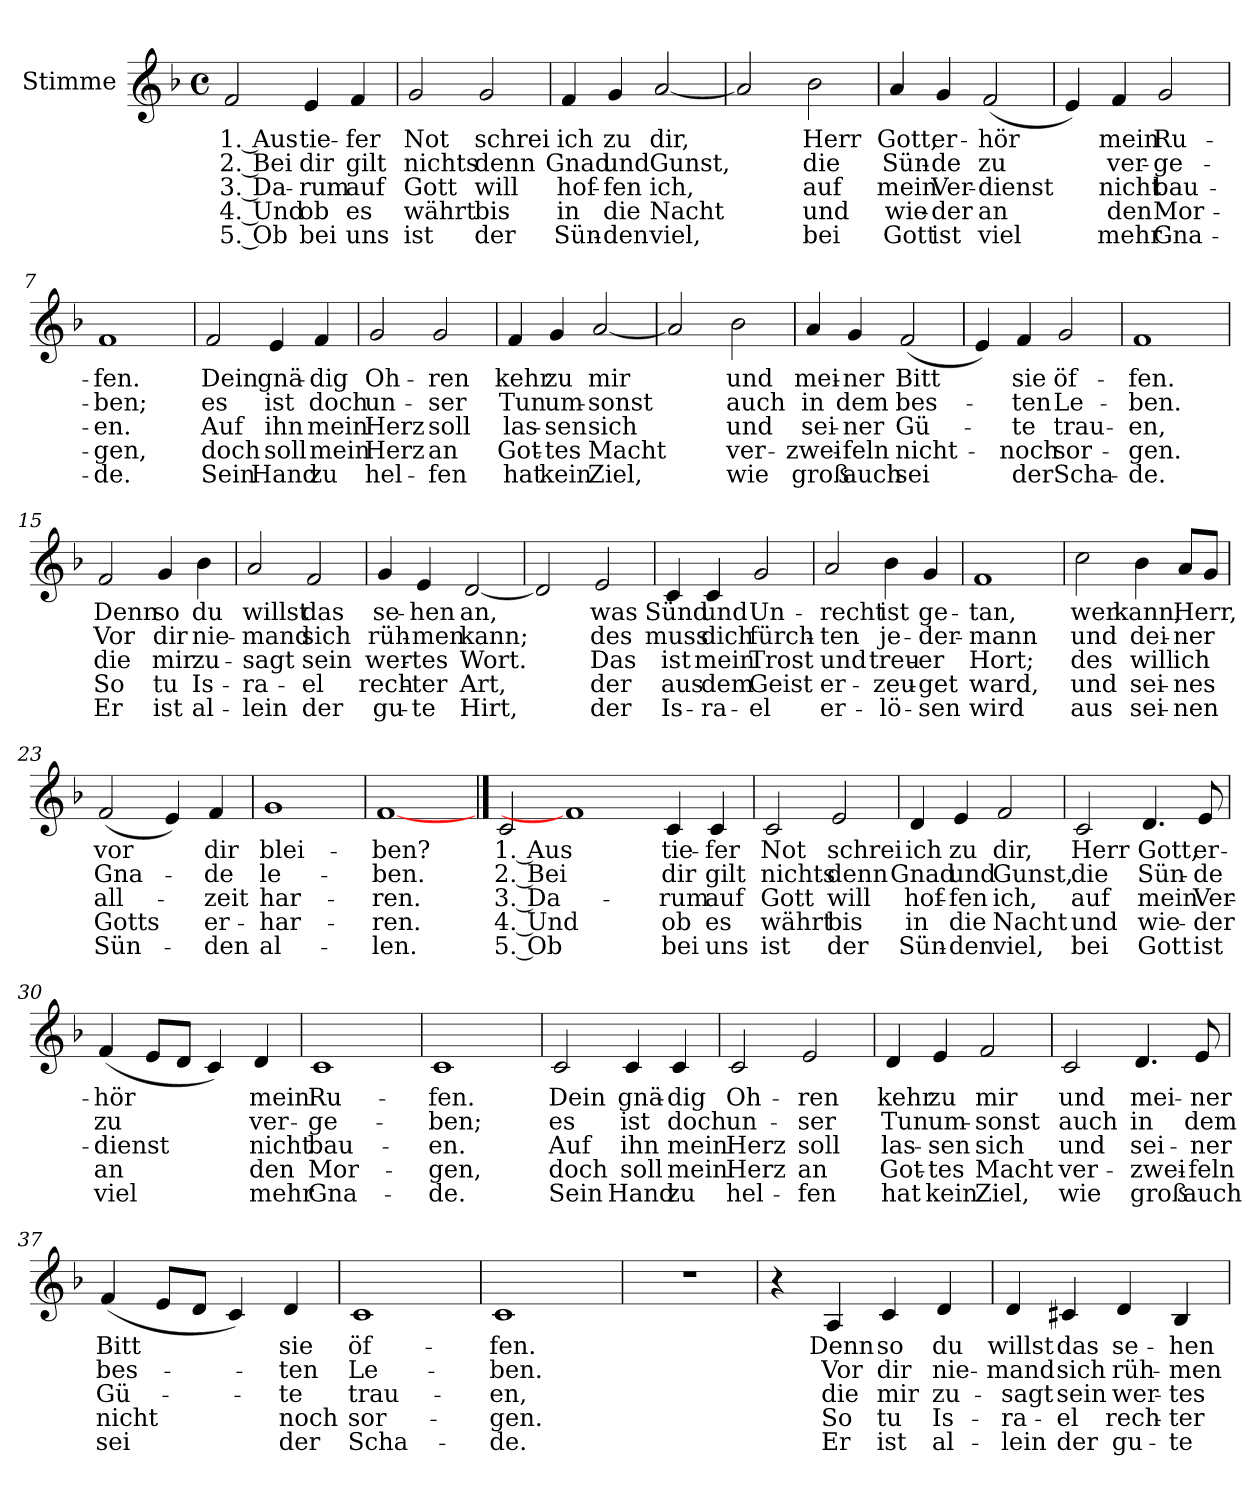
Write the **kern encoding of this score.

**kern	**text	**text	**text	**text	**text
*part1	*part1	*part1	*part1	*part1	*part1
*staff1	*staff1	*staff1	*staff1	*staff1	*staff1
*I"Stimme	*	*	*	*	*
*clefG2	*	*	*	*	*
*k[b-]	*	*	*	*	*
*M4/4	*	*	*	*	*
*met(c)	*	*	*	*	*
=1	=1	=1	=1	=1	=1
!	!LO:LY:b	!LO:LY:b	!LO:LY:b	!LO:LY:b	!LO:LY:b
2f/	1. Aus	2. Bei	3. Da-	4. Und	5. Ob
!	!LO:LY:b	!LO:LY:b	!LO:LY:b	!LO:LY:b	!LO:LY:b
4e/	tie-	dir	-rum	ob	bei
!	!LO:LY:b	!LO:LY:b	!LO:LY:b	!LO:LY:b	!LO:LY:b
4f/	-fer	gilt	auf	es	uns
=2	=2	=2	=2	=2	=2
!	!LO:LY:b	!LO:LY:b	!LO:LY:b	!LO:LY:b	!LO:LY:b
2g/	Not	nichts	Gott	währt	ist
!	!LO:LY:b	!LO:LY:b	!LO:LY:b	!LO:LY:b	!LO:LY:b
2g/	schrei	denn	will	bis	der
=3	=3	=3	=3	=3	=3
!	!LO:LY:b	!LO:LY:b	!LO:LY:b	!LO:LY:b	!LO:LY:b
4f/	ich	Gnad	hof-	in	Sün-
!	!LO:LY:b	!LO:LY:b	!LO:LY:b	!LO:LY:b	!LO:LY:b
4g/	zu	und	-fen	die	-den
!	!LO:LY:b	!LO:LY:b	!LO:LY:b	!LO:LY:b	!LO:LY:b
[2a/	dir,	Gunst,	ich,	Nacht	viel,
=4	=4	=4	=4	=4	=4
2a/]	.	.	.	.	.
!	!LO:LY:b	!LO:LY:b	!LO:LY:b	!LO:LY:b	!LO:LY:b
2b-\	Herr	die	auf	und	bei
!!LO:LB:g=z
=5	=5	=5	=5	=5	=5
!	!LO:LY:b	!LO:LY:b	!LO:LY:b	!LO:LY:b	!LO:LY:b
4a/	Gott,	Sün-	mein	wie-	Gott
!	!LO:LY:b	!LO:LY:b	!LO:LY:b	!LO:LY:b	!LO:LY:b
4g/	er-	-de	Ver-	-der	ist
!	!LO:LY:b	!LO:LY:b	!LO:LY:b	!LO:LY:b	!LO:LY:b
(2f/	-hör	zu	-dienst	an	viel
=6	=6	=6	=6	=6	=6
4e/)	.	.	.	.	.
!	!LO:LY:b	!LO:LY:b	!LO:LY:b	!LO:LY:b	!LO:LY:b
4f/	mein	ver-	nicht	den	mehr
!	!LO:LY:b	!LO:LY:b	!LO:LY:b	!LO:LY:b	!LO:LY:b
2g/	Ru-	-ge-	bau-	Mor-	Gna-
=7	=7	=7	=7	=7	=7
!	!LO:LY:b	!LO:LY:b	!LO:LY:b	!LO:LY:b	!LO:LY:b
1f	-fen.	-ben;	-en.	-gen,	-de.
=8	=8	=8	=8	=8	=8
!	!LO:LY:b	!LO:LY:b	!LO:LY:b	!LO:LY:b	!LO:LY:b
2f/	Dein	es	Auf	doch	Sein
!	!LO:LY:b	!LO:LY:b	!LO:LY:b	!LO:LY:b	!LO:LY:b
4e/	gnä-	ist	ihn	soll	Hand
!	!LO:LY:b	!LO:LY:b	!LO:LY:b	!LO:LY:b	!LO:LY:b
4f/	-dig	doch	mein	mein	zu
=9	=9	=9	=9	=9	=9
!	!LO:LY:b	!LO:LY:b	!LO:LY:b	!LO:LY:b	!LO:LY:b
2g/	Oh-	un-	Herz	Herz	hel-
!	!LO:LY:b	!LO:LY:b	!LO:LY:b	!LO:LY:b	!LO:LY:b
2g/	-ren	-ser	soll	an	-fen
!!LO:LB:g=z
=10	=10	=10	=10	=10	=10
!	!LO:LY:b	!LO:LY:b	!LO:LY:b	!LO:LY:b	!LO:LY:b
4f/	kehr	Tun	las-	Got-	hat
!	!LO:LY:b	!LO:LY:b	!LO:LY:b	!LO:LY:b	!LO:LY:b
4g/	zu	um-	-sen	-tes	kein
!	!LO:LY:b	!LO:LY:b	!LO:LY:b	!LO:LY:b	!LO:LY:b
[2a/	mir	-sonst	sich	Macht	Ziel,
=11	=11	=11	=11	=11	=11
2a/]	.	.	.	.	.
!	!LO:LY:b	!LO:LY:b	!LO:LY:b	!LO:LY:b	!LO:LY:b
2b-\	und	auch	und	ver-	wie
=12	=12	=12	=12	=12	=12
!	!LO:LY:b	!LO:LY:b	!LO:LY:b	!LO:LY:b	!LO:LY:b
4a/	mei-	in	sei-	-zwei-	groß
!	!LO:LY:b	!LO:LY:b	!LO:LY:b	!LO:LY:b	!LO:LY:b
4g/	-ner	dem	-ner	-feln	auch
!	!LO:LY:b	!LO:LY:b	!LO:LY:b	!LO:LY:b	!LO:LY:b
(2f/	Bitt	bes-	Gü-	nicht-	sei
=13	=13	=13	=13	=13	=13
4e/)	.	.	.	.	.
!	!LO:LY:b	!LO:LY:b	!LO:LY:b	!LO:LY:b	!LO:LY:b
4f/	sie	-ten	-te	-noch	der
!	!LO:LY:b	!LO:LY:b	!LO:LY:b	!LO:LY:b	!LO:LY:b
2g/	öf-	Le-	trau-	sor-	Scha-
=14	=14	=14	=14	=14	=14
!	!LO:LY:b	!LO:LY:b	!LO:LY:b	!LO:LY:b	!LO:LY:b
1f	-fen.	-ben.	-en,	-gen.	-de.
!!LO:LB:g=z
=15	=15	=15	=15	=15	=15
!	!LO:LY:b	!LO:LY:b	!LO:LY:b	!LO:LY:b	!LO:LY:b
2f/	Denn	Vor	die	So	Er
!	!LO:LY:b	!LO:LY:b	!LO:LY:b	!LO:LY:b	!LO:LY:b
4g/	so	dir	mir	tu	ist
!	!LO:LY:b	!LO:LY:b	!LO:LY:b	!LO:LY:b	!LO:LY:b
4b-\	du	nie-	zu-	Is-	al-
=16	=16	=16	=16	=16	=16
!	!LO:LY:b	!LO:LY:b	!LO:LY:b	!LO:LY:b	!LO:LY:b
2a/	willst	-mand	-sagt	-ra-	-lein
!	!LO:LY:b	!LO:LY:b	!LO:LY:b	!LO:LY:b	!LO:LY:b
2f/	das	sich	sein	-el	der
=17	=17	=17	=17	=17	=17
!	!LO:LY:b	!LO:LY:b	!LO:LY:b	!LO:LY:b	!LO:LY:b
4g/	se-	rüh-	wer-	rech-	gu-
!	!LO:LY:b	!LO:LY:b	!LO:LY:b	!LO:LY:b	!LO:LY:b
4e/	-hen	-men	-tes	-ter	-te
!	!LO:LY:b	!LO:LY:b	!LO:LY:b	!LO:LY:b	!LO:LY:b
[2d/	an,	kann;	Wort.	Art,	Hirt,
=18	=18	=18	=18	=18	=18
2d/]	.	.	.	.	.
!	!LO:LY:b	!LO:LY:b	!LO:LY:b	!LO:LY:b	!LO:LY:b
2e/	was	des	Das	der	der
=19	=19	=19	=19	=19	=19
!	!LO:LY:b	!LO:LY:b	!LO:LY:b	!LO:LY:b	!LO:LY:b
4c/	Sünd	muss	ist	aus	Is-
!	!LO:LY:b	!LO:LY:b	!LO:LY:b	!LO:LY:b	!LO:LY:b
4c/	und	dich	mein	dem	-ra-
!	!LO:LY:b	!LO:LY:b	!LO:LY:b	!LO:LY:b	!LO:LY:b
2g/	Un-	fürch-	Trost	Geist	-el
!!LO:LB:g=z
=20	=20	=20	=20	=20	=20
!	!LO:LY:b	!LO:LY:b	!LO:LY:b	!LO:LY:b	!LO:LY:b
2a/	-recht	-ten	und	er-	er-
!	!LO:LY:b	!LO:LY:b	!LO:LY:b	!LO:LY:b	!LO:LY:b
4b-\	ist	je-	treu-	-zeu-	-lö-
!	!LO:LY:b	!LO:LY:b	!LO:LY:b	!LO:LY:b	!LO:LY:b
4g/	ge-	-der-	-er	-get	-sen
=21	=21	=21	=21	=21	=21
!	!LO:LY:b	!LO:LY:b	!LO:LY:b	!LO:LY:b	!LO:LY:b
1f	-tan,	-mann	Hort;	ward,	wird
=22	=22	=22	=22	=22	=22
!	!LO:LY:b	!LO:LY:b	!LO:LY:b	!LO:LY:b	!LO:LY:b
2cc\	wer	und	des	und	aus
!	!LO:LY:b	!LO:LY:b	!LO:LY:b	!LO:LY:b	!LO:LY:b
4b-\	kann,	dei-	will	sei-	sei-
!	!LO:LY:b	!LO:LY:b	!LO:LY:b	!LO:LY:b	!LO:LY:b
8a/L	Herr,	-ner	ich	-nes	-nen
8g/J	.	.	.	.	.
=23	=23	=23	=23	=23	=23
!	!LO:LY:b	!LO:LY:b	!LO:LY:b	!LO:LY:b	!LO:LY:b
(2f/	vor	Gna-	all-	Gotts	Sün-
4e/)	.	.	.	.	.
!	!LO:LY:b	!LO:LY:b	!LO:LY:b	!LO:LY:b	!LO:LY:b
4f/	dir	-de	-zeit	er-	-den
=24	=24	=24	=24	=24	=24
!	!LO:LY:b	!LO:LY:b	!LO:LY:b	!LO:LY:b	!LO:LY:b
1g	blei-	le-	har-	-har-	al-
=25	=25	=25	=25	=25	=25
!	!LO:LY:b	!LO:LY:b	!LO:LY:b	!LO:LY:b	!LO:LY:b
[1f	-ben?	-ben.	-ren.	-ren.	-len.
!!LO:PB:g=z
==26	==26	==26	==26	==26	==26
!	!LO:LY:b	!LO:LY:b	!LO:LY:b	!LO:LY:b	!LO:LY:b
2c/	1. Aus	2. Bei	3. Da-	4. Und	5. Ob
1f]	.	.	.	.	.
!	!LO:LY:b	!LO:LY:b	!LO:LY:b	!LO:LY:b	!LO:LY:b
4c/	tie-	dir	-rum	ob	bei
!	!LO:LY:b	!LO:LY:b	!LO:LY:b	!LO:LY:b	!LO:LY:b
4c/	-fer	gilt	auf	es	uns
=27	=27	=27	=27	=27	=27
!	!LO:LY:b	!LO:LY:b	!LO:LY:b	!LO:LY:b	!LO:LY:b
2c/	Not	nichts	Gott	währt	ist
!	!LO:LY:b	!LO:LY:b	!LO:LY:b	!LO:LY:b	!LO:LY:b
2e/	schrei	denn	will	bis	der
=28	=28	=28	=28	=28	=28
!	!LO:LY:b	!LO:LY:b	!LO:LY:b	!LO:LY:b	!LO:LY:b
4d/	ich	Gnad	hof-	in	Sün-
!	!LO:LY:b	!LO:LY:b	!LO:LY:b	!LO:LY:b	!LO:LY:b
4e/	zu	und	-fen	die	-den
!	!LO:LY:b	!LO:LY:b	!LO:LY:b	!LO:LY:b	!LO:LY:b
2f/	dir,	Gunst,	ich,	Nacht	viel,
=29	=29	=29	=29	=29	=29
!	!LO:LY:b	!LO:LY:b	!LO:LY:b	!LO:LY:b	!LO:LY:b
2c/	Herr	die	auf	und	bei
!	!LO:LY:b	!LO:LY:b	!LO:LY:b	!LO:LY:b	!LO:LY:b
4.d/	Gott,	Sün-	mein	wie-	Gott
!	!LO:LY:b	!LO:LY:b	!LO:LY:b	!LO:LY:b	!LO:LY:b
8e/	er-	-de	Ver-	-der	ist
!!LO:LB:g=z
=30	=30	=30	=30	=30	=30
!	!LO:LY:b	!LO:LY:b	!LO:LY:b	!LO:LY:b	!LO:LY:b
(4f/	-hör	zu	-dienst	an	viel
8e/L	.	.	.	.	.
8d/J	.	.	.	.	.
4c/)	.	.	.	.	.
!	!LO:LY:b	!LO:LY:b	!LO:LY:b	!LO:LY:b	!LO:LY:b
4d/	mein	ver-	nicht	den	mehr
=31	=31	=31	=31	=31	=31
!	!LO:LY:b	!LO:LY:b	!LO:LY:b	!LO:LY:b	!LO:LY:b
1c	Ru-	-ge-	bau-	Mor-	Gna-
=32	=32	=32	=32	=32	=32
!	!LO:LY:b	!LO:LY:b	!LO:LY:b	!LO:LY:b	!LO:LY:b
1c	-fen.	-ben;	-en.	-gen,	-de.
=33	=33	=33	=33	=33	=33
!	!LO:LY:b	!LO:LY:b	!LO:LY:b	!LO:LY:b	!LO:LY:b
2c/	Dein	es	Auf	doch	Sein
!	!LO:LY:b	!LO:LY:b	!LO:LY:b	!LO:LY:b	!LO:LY:b
4c/	gnä-	ist	ihn	soll	Hand
!	!LO:LY:b	!LO:LY:b	!LO:LY:b	!LO:LY:b	!LO:LY:b
4c/	-dig	doch	mein	mein	zu
=34	=34	=34	=34	=34	=34
!	!LO:LY:b	!LO:LY:b	!LO:LY:b	!LO:LY:b	!LO:LY:b
2c/	Oh-	un-	Herz	Herz	hel-
!	!LO:LY:b	!LO:LY:b	!LO:LY:b	!LO:LY:b	!LO:LY:b
2e/	-ren	-ser	soll	an	-fen
!!LO:LB:g=z
=35	=35	=35	=35	=35	=35
!	!LO:LY:b	!LO:LY:b	!LO:LY:b	!LO:LY:b	!LO:LY:b
4d/	kehr	Tun	las-	Got-	hat
!	!LO:LY:b	!LO:LY:b	!LO:LY:b	!LO:LY:b	!LO:LY:b
4e/	zu	um-	-sen	-tes	kein
!	!LO:LY:b	!LO:LY:b	!LO:LY:b	!LO:LY:b	!LO:LY:b
2f/	mir	-sonst	sich	Macht	Ziel,
=36	=36	=36	=36	=36	=36
!	!LO:LY:b	!LO:LY:b	!LO:LY:b	!LO:LY:b	!LO:LY:b
2c/	und	auch	und	ver-	wie
!	!LO:LY:b	!LO:LY:b	!LO:LY:b	!LO:LY:b	!LO:LY:b
4.d/	mei-	in	sei-	-zwei-	groß
!	!LO:LY:b	!LO:LY:b	!LO:LY:b	!LO:LY:b	!LO:LY:b
8e/	-ner	dem	-ner	-feln	auch
=37	=37	=37	=37	=37	=37
!	!LO:LY:b	!LO:LY:b	!LO:LY:b	!LO:LY:b	!LO:LY:b
(4f/	Bitt	bes-	Gü-	-nicht	sei
8e/L	.	.	.	.	.
8d/J	.	.	.	.	.
4c/)	.	.	.	.	.
!	!LO:LY:b	!LO:LY:b	!LO:LY:b	!LO:LY:b	!LO:LY:b
4d/	sie	-ten	-te	noch	der
=38	=38	=38	=38	=38	=38
!	!LO:LY:b	!LO:LY:b	!LO:LY:b	!LO:LY:b	!LO:LY:b
1c	öf-	Le-	trau-	sor-	Scha-
=39	=39	=39	=39	=39	=39
!	!LO:LY:b	!LO:LY:b	!LO:LY:b	!LO:LY:b	!LO:LY:b
1c	-fen.	-ben.	-en,	-gen.	-de.
=40	=40	=40	=40	=40	=40
1r	.	.	.	.	.
!!LO:LB:g=z
=41	=41	=41	=41	=41	=41
4r	.	.	.	.	.
!	!LO:LY:b	!LO:LY:b	!LO:LY:b	!LO:LY:b	!LO:LY:b
4A/	Denn	Vor	die	So	Er
!	!LO:LY:b	!LO:LY:b	!LO:LY:b	!LO:LY:b	!LO:LY:b
4c/	so	dir	mir	tu	ist
!	!LO:LY:b	!LO:LY:b	!LO:LY:b	!LO:LY:b	!LO:LY:b
4d/	du	nie-	zu-	Is-	al-
=42	=42	=42	=42	=42	=42
!	!LO:LY:b	!LO:LY:b	!LO:LY:b	!LO:LY:b	!LO:LY:b
4d/	willst	-mand	-sagt	-ra-	-lein
!	!LO:LY:b	!LO:LY:b	!LO:LY:b	!LO:LY:b	!LO:LY:b
4c#X/	das	sich	sein	-el	der
!	!LO:LY:b	!LO:LY:b	!LO:LY:b	!LO:LY:b	!LO:LY:b
4d/	se-	rüh-	wer-	rech-	gu-
!	!LO:LY:b	!LO:LY:b	!LO:LY:b	!LO:LY:b	!LO:LY:b
4B-/	-hen	-men	-tes	-ter	-te
=	=	=	=	=	=
*-	*-	*-	*-	*-	*-
